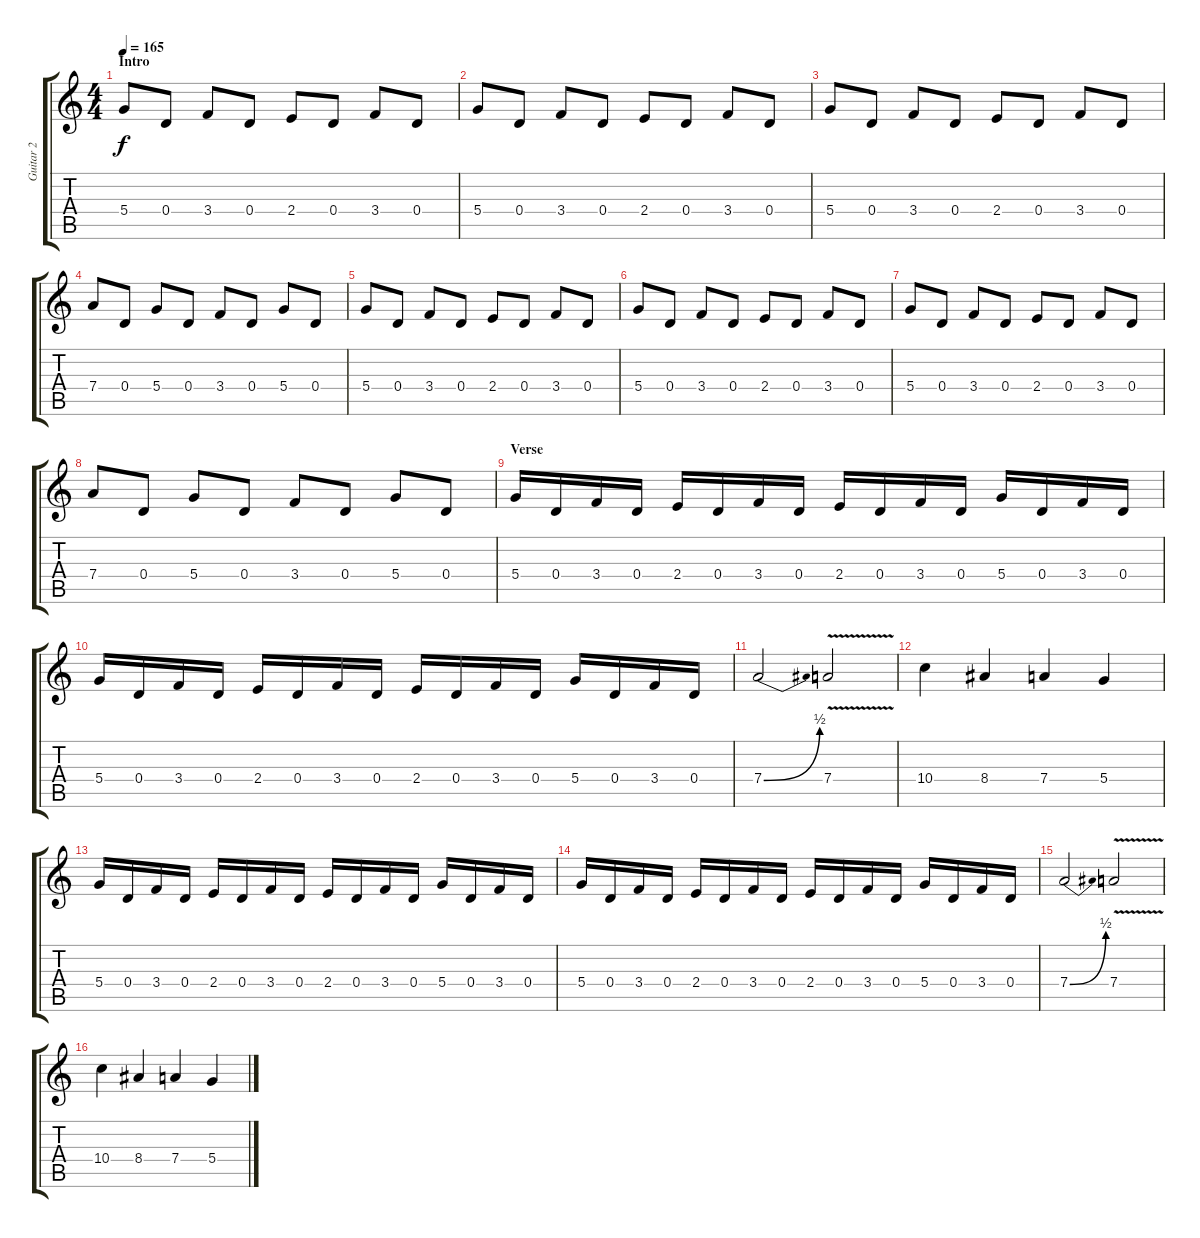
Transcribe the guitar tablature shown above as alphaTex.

\track ("Guitar 2" "Guitar 2") {instrument distortionguitar}
\staff {score tabs}
\tuning (E4 B3 G3 D3 A2 D2) {hide}
\ts (4 4)
\section ("" "Intro")
\tempo 165
\clef g2
\ks c
5.4.8{dy f instrument distortionguitar} 0.4.8 3.4.8 0.4.8 2.4.8 0.4.8 3.4.8 0.4.8 |
5.4.8 0.4.8 3.4.8 0.4.8 2.4.8 0.4.8 3.4.8 0.4.8 |
5.4.8 0.4.8 3.4.8 0.4.8 2.4.8 0.4.8 3.4.8 0.4.8 |
7.4.8 0.4.8 5.4.8 0.4.8 3.4.8 0.4.8 5.4.8 0.4.8 |
5.4.8 0.4.8 3.4.8 0.4.8 2.4.8 0.4.8 3.4.8 0.4.8 |
5.4.8 0.4.8 3.4.8 0.4.8 2.4.8 0.4.8 3.4.8 0.4.8 |
5.4.8 0.4.8 3.4.8 0.4.8 2.4.8 0.4.8 3.4.8 0.4.8 |
7.4.8 0.4.8 5.4.8 0.4.8 3.4.8 0.4.8 5.4.8 0.4.8 |
\section ("" "Verse")
5.4.16 0.4.16 3.4.16 0.4.16 2.4.16 0.4.16 3.4.16 0.4.16 2.4.16 0.4.16 3.4.16 0.4.16 5.4.16 0.4.16 3.4.16 0.4.16 |
5.4.16 0.4.16 3.4.16 0.4.16 2.4.16 0.4.16 3.4.16 0.4.16 2.4.16 0.4.16 3.4.16 0.4.16 5.4.16 0.4.16 3.4.16 0.4.16 |
7.4{be (bend 0 0 60 2)}.2 7.4{v}.2 |
10.4.4 8.4.4 7.4.4 5.4.4 |
5.4.16 0.4.16 3.4.16 0.4.16 2.4.16 0.4.16 3.4.16 0.4.16 2.4.16 0.4.16 3.4.16 0.4.16 5.4.16 0.4.16 3.4.16 0.4.16 |
5.4.16 0.4.16 3.4.16 0.4.16 2.4.16 0.4.16 3.4.16 0.4.16 2.4.16 0.4.16 3.4.16 0.4.16 5.4.16 0.4.16 3.4.16 0.4.16 |
7.4{be (bend 0 0 60 2)}.2 7.4{v}.2 |
10.4.4 8.4.4 7.4.4 5.4.4
